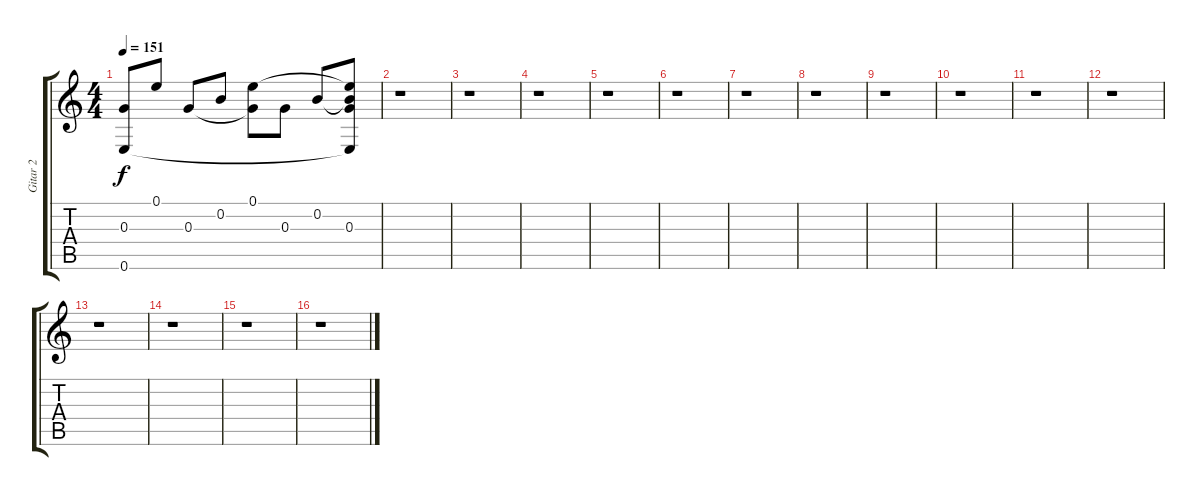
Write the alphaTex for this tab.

\track ("Gitar 2" "Gitar 2") {instrument acousticguitarnylon}
\staff {score tabs}
\tuning (E4 B3 G3 D3 A2 E2) {hide}
\ts (4 4)
\tempo 151
\clef g2
\ks c
(0.3{t} 0.6).8{dy f volume 6} 0.1.8 0.3.8 0.2.8 (0.1 0.3{t}).8 0.3.8 0.2.8 (0.1{t} 0.2{t} 0.3 0.6{t}).8 |
r.1{volume 13} |
r.1 |
r.1 |
r.1 |
r.1 |
r.1 |
r.1 |
r.1 |
r.1 |
r.1 |
r.1 |
r.1 |
r.1 |
r.1 |
r.1
